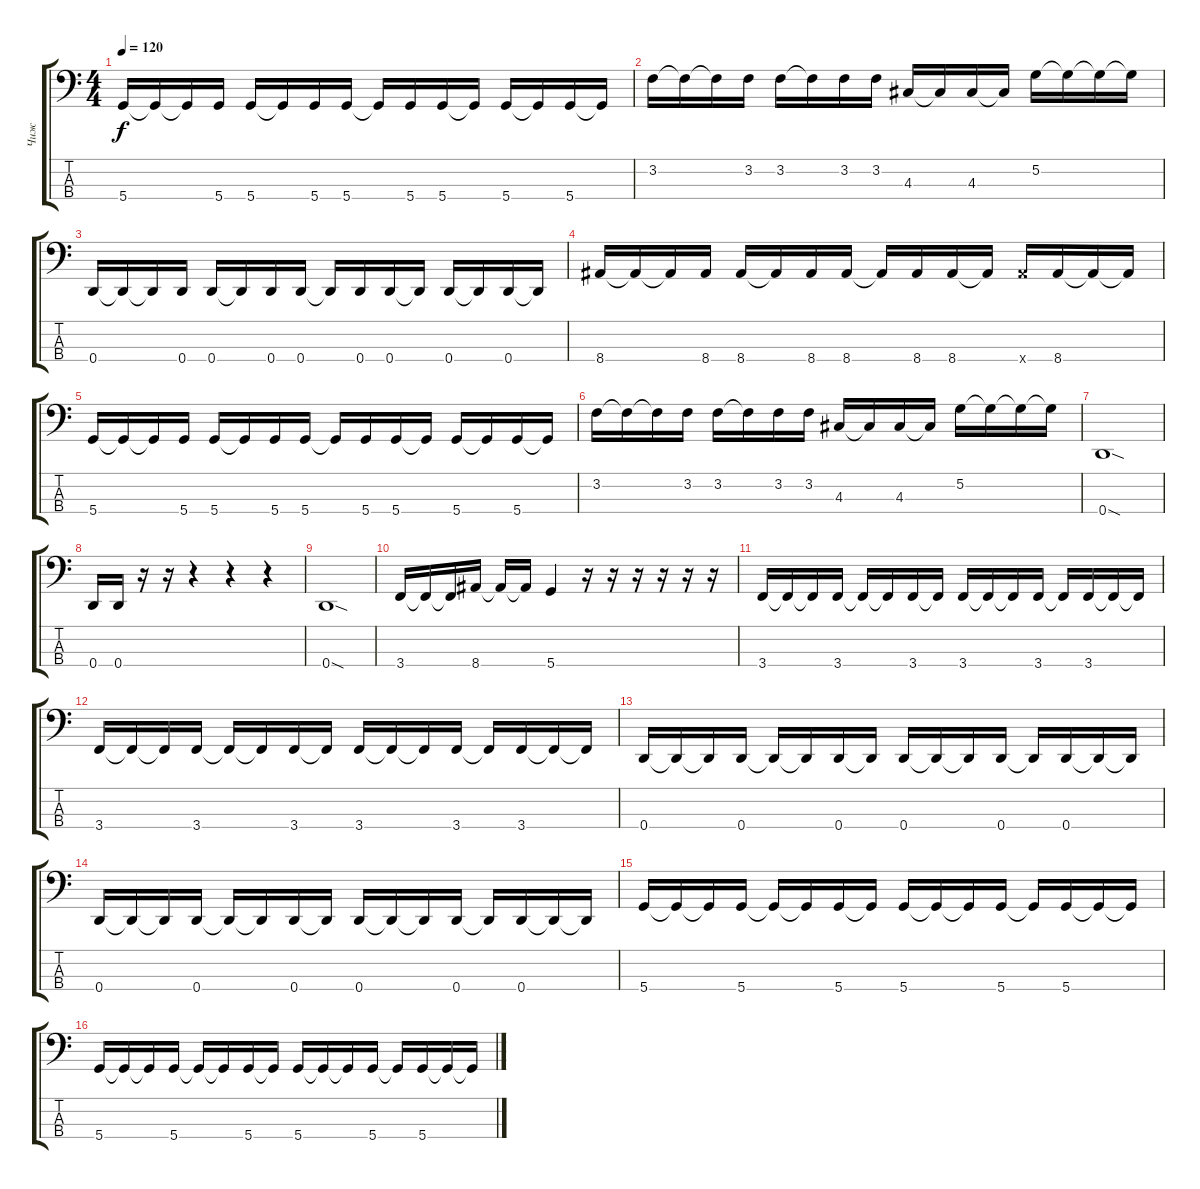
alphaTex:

\track ("Чиж" "Чиж") {instrument electricbassfinger}
\staff {score tabs}
\tuning (G2 D2 A1 D1) {hide}
\ts (4 4)
\tempo 120
\clef f4
\ks c
5.4.16{dy f} 5.4{t}.16 5.4{t}.16 5.4.16 5.4.16 5.4{t}.16 5.4.16 5.4.16 5.4{t}.16 5.4.16 5.4.16 5.4{t}.16 5.4.16 5.4{t}.16 5.4.16 5.4{t}.16 |
3.2.16 3.2{t}.16 3.2{t}.16 3.2.16 3.2.16 3.2{t}.16 3.2.16 3.2.16 4.3.16 4.3{t}.16 4.3.16 4.3{t}.16 5.2.16 5.2{t}.16 5.2{t}.16 5.2{t}.16 |
0.4.16 0.4{t}.16 0.4{t}.16 0.4.16 0.4.16 0.4{t}.16 0.4.16 0.4.16 0.4{t}.16 0.4.16 0.4.16 0.4{t}.16 0.4.16 0.4{t}.16 0.4.16 0.4{t}.16 |
8.4.16 8.4{t}.16 8.4{t}.16 8.4.16 8.4.16 8.4{t}.16 8.4.16 8.4.16 8.4{t}.16 8.4.16 8.4.16 8.4{t}.16 8.4{x}.16 8.4.16 8.4{t}.16 8.4{t}.16 |
5.4.16 5.4{t}.16 5.4{t}.16 5.4.16 5.4.16 5.4{t}.16 5.4.16 5.4.16 5.4{t}.16 5.4.16 5.4.16 5.4{t}.16 5.4.16 5.4{t}.16 5.4.16 5.4{t}.16 |
3.2.16 3.2{t}.16 3.2{t}.16 3.2.16 3.2.16 3.2{t}.16 3.2.16 3.2.16 4.3.16 4.3{t}.16 4.3.16 4.3{t}.16 5.2.16 5.2{t}.16 5.2{t}.16 5.2{t}.16 |
0.4{sod}.1 |
0.4.16 0.4.16 r.16 r.16 r.4 r.4 r.4 |
0.4{sod}.1 |
3.4.16 3.4{t}.16 3.4{t}.16 8.4.16 8.4{t}.16 8.4{t}.16 5.4.4 r.16 r.16 r.16 r.16 r.16 r.16 |
3.4.16 3.4{t}.16 3.4{t}.16 3.4.16 3.4{t}.16 3.4{t}.16 3.4.16 3.4{t}.16 3.4.16 3.4{t}.16 3.4{t}.16 3.4.16 3.4{t}.16 3.4.16 3.4{t}.16 3.4{t}.16 |
3.4.16 3.4{t}.16 3.4{t}.16 3.4.16 3.4{t}.16 3.4{t}.16 3.4.16 3.4{t}.16 3.4.16 3.4{t}.16 3.4{t}.16 3.4.16 3.4{t}.16 3.4.16 3.4{t}.16 3.4{t}.16 |
0.4.16 0.4{t}.16 0.4{t}.16 0.4.16 0.4{t}.16 0.4{t}.16 0.4.16 0.4{t}.16 0.4.16 0.4{t}.16 0.4{t}.16 0.4.16 0.4{t}.16 0.4.16 0.4{t}.16 0.4{t}.16 |
0.4.16 0.4{t}.16 0.4{t}.16 0.4.16 0.4{t}.16 0.4{t}.16 0.4.16 0.4{t}.16 0.4.16 0.4{t}.16 0.4{t}.16 0.4.16 0.4{t}.16 0.4.16 0.4{t}.16 0.4{t}.16 |
5.4.16 5.4{t}.16 5.4{t}.16 5.4.16 5.4{t}.16 5.4{t}.16 5.4.16 5.4{t}.16 5.4.16 5.4{t}.16 5.4{t}.16 5.4.16 5.4{t}.16 5.4.16 5.4{t}.16 5.4{t}.16 |
5.4.16 5.4{t}.16 5.4{t}.16 5.4.16 5.4{t}.16 5.4{t}.16 5.4.16 5.4{t}.16 5.4.16 5.4{t}.16 5.4{t}.16 5.4.16 5.4{t}.16 5.4.16 5.4{t}.16 5.4{t}.16
